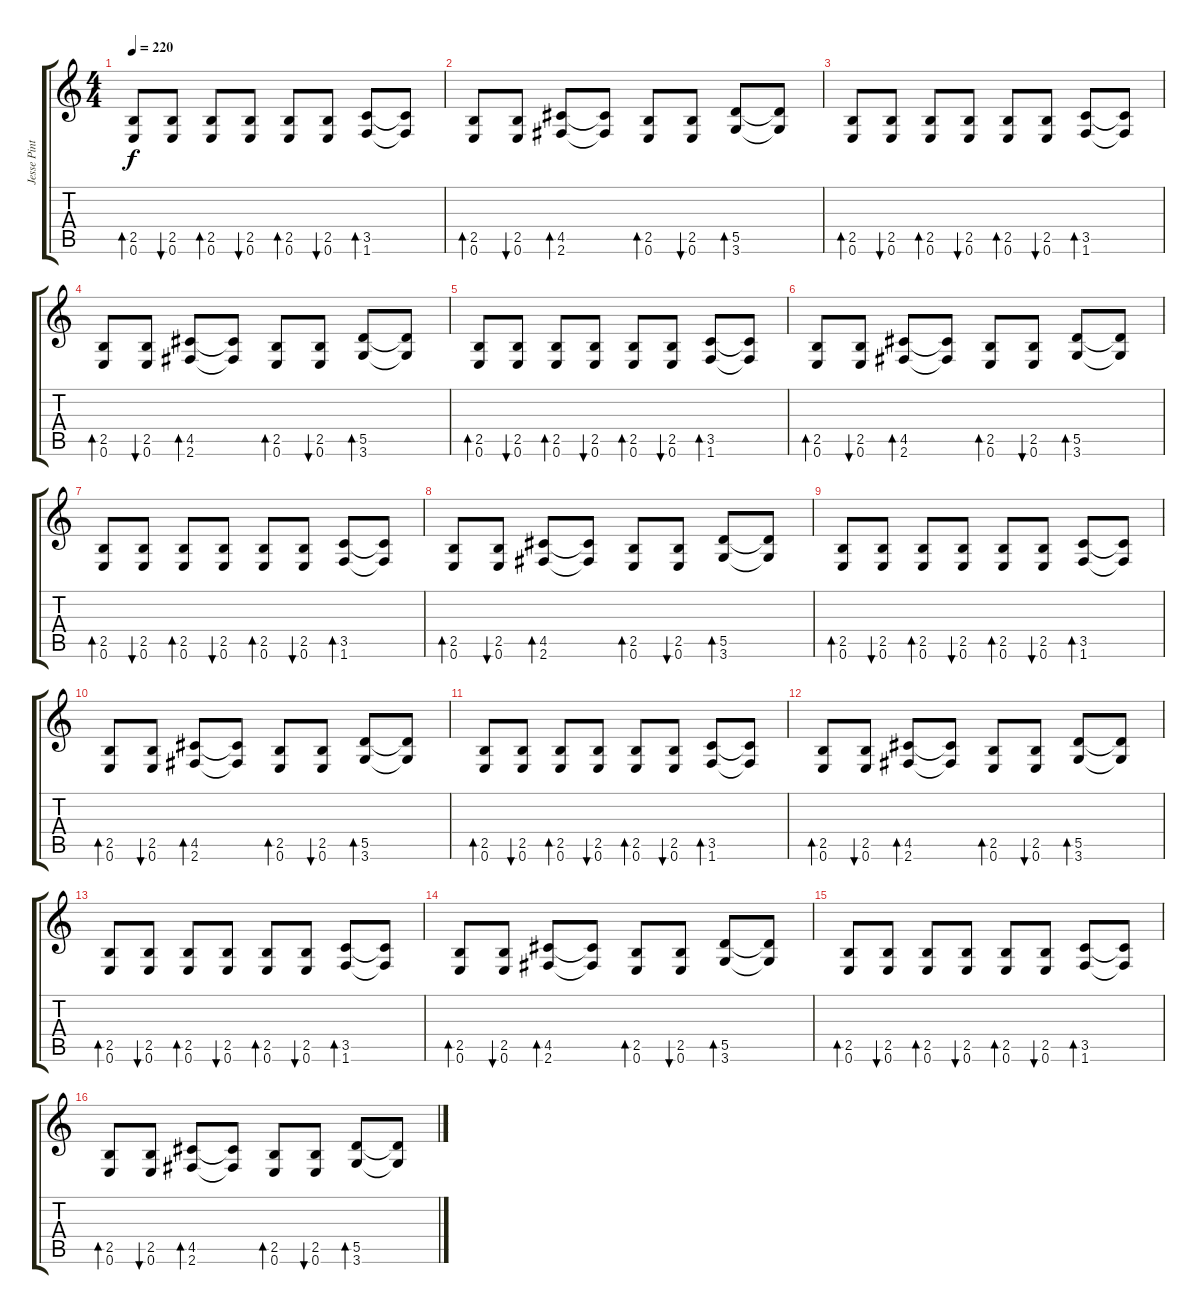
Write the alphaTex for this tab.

\track ("Jesse Pintado" "Jesse Pint") {instrument distortionguitar}
\staff {score tabs}
\tuning (E4 B3 G3 D3 A2 E2) {hide}
\ts (4 4)
\tempo 220
\clef g2
\ks c
(2.5 0.6).8{bd 240 dy f} (2.5 0.6).8{bu 240} (2.5 0.6).8{bd 240} (2.5 0.6).8{bu 240} (2.5 0.6).8{bd 240} (2.5 0.6).8{bu 240} (3.5 1.6).8{bd 240} (3.5{t} 1.6{t}).8 |
(2.5 0.6).8{bd 240} (2.5 0.6).8{bu 240} (4.5 2.6).8{bd 240} (4.5{t} 2.6{t}).8 (2.5 0.6).8{bd 240} (2.5 0.6).8{bu 240} (5.5 3.6).8{bd 240} (5.5{t} 3.6{t}).8 |
(2.5 0.6).8{bd 240} (2.5 0.6).8{bu 240} (2.5 0.6).8{bd 240} (2.5 0.6).8{bu 240} (2.5 0.6).8{bd 240} (2.5 0.6).8{bu 240} (3.5 1.6).8{bd 240} (3.5{t} 1.6{t}).8 |
(2.5 0.6).8{bd 240} (2.5 0.6).8{bu 240} (4.5 2.6).8{bd 240} (4.5{t} 2.6{t}).8 (2.5 0.6).8{bd 240} (2.5 0.6).8{bu 240} (5.5 3.6).8{bd 240} (5.5{t} 3.6{t}).8 |
(2.5 0.6).8{bd 240} (2.5 0.6).8{bu 240} (2.5 0.6).8{bd 240} (2.5 0.6).8{bu 240} (2.5 0.6).8{bd 240} (2.5 0.6).8{bu 240} (3.5 1.6).8{bd 240} (3.5{t} 1.6{t}).8 |
(2.5 0.6).8{bd 240} (2.5 0.6).8{bu 240} (4.5 2.6).8{bd 240} (4.5{t} 2.6{t}).8 (2.5 0.6).8{bd 240} (2.5 0.6).8{bu 240} (5.5 3.6).8{bd 240} (5.5{t} 3.6{t}).8 |
(2.5 0.6).8{bd 240} (2.5 0.6).8{bu 240} (2.5 0.6).8{bd 240} (2.5 0.6).8{bu 240} (2.5 0.6).8{bd 240} (2.5 0.6).8{bu 240} (3.5 1.6).8{bd 240} (3.5{t} 1.6{t}).8 |
(2.5 0.6).8{bd 240} (2.5 0.6).8{bu 240} (4.5 2.6).8{bd 240} (4.5{t} 2.6{t}).8 (2.5 0.6).8{bd 240} (2.5 0.6).8{bu 240} (5.5 3.6).8{bd 240} (5.5{t} 3.6{t}).8 |
(2.5 0.6).8{bd 240} (2.5 0.6).8{bu 240} (2.5 0.6).8{bd 240} (2.5 0.6).8{bu 240} (2.5 0.6).8{bd 240} (2.5 0.6).8{bu 240} (3.5 1.6).8{bd 240} (3.5{t} 1.6{t}).8 |
(2.5 0.6).8{bd 240} (2.5 0.6).8{bu 240} (4.5 2.6).8{bd 240} (4.5{t} 2.6{t}).8 (2.5 0.6).8{bd 240} (2.5 0.6).8{bu 240} (5.5 3.6).8{bd 240} (5.5{t} 3.6{t}).8 |
(2.5 0.6).8{bd 240} (2.5 0.6).8{bu 240} (2.5 0.6).8{bd 240} (2.5 0.6).8{bu 240} (2.5 0.6).8{bd 240} (2.5 0.6).8{bu 240} (3.5 1.6).8{bd 240} (3.5{t} 1.6{t}).8 |
(2.5 0.6).8{bd 240} (2.5 0.6).8{bu 240} (4.5 2.6).8{bd 240} (4.5{t} 2.6{t}).8 (2.5 0.6).8{bd 240} (2.5 0.6).8{bu 240} (5.5 3.6).8{bd 240} (5.5{t} 3.6{t}).8 |
(2.5 0.6).8{bd 240} (2.5 0.6).8{bu 240} (2.5 0.6).8{bd 240} (2.5 0.6).8{bu 240} (2.5 0.6).8{bd 240} (2.5 0.6).8{bu 240} (3.5 1.6).8{bd 240} (3.5{t} 1.6{t}).8 |
(2.5 0.6).8{bd 240} (2.5 0.6).8{bu 240} (4.5 2.6).8{bd 240} (4.5{t} 2.6{t}).8 (2.5 0.6).8{bd 240} (2.5 0.6).8{bu 240} (5.5 3.6).8{bd 240} (5.5{t} 3.6{t}).8 |
(2.5 0.6).8{bd 240} (2.5 0.6).8{bu 240} (2.5 0.6).8{bd 240} (2.5 0.6).8{bu 240} (2.5 0.6).8{bd 240} (2.5 0.6).8{bu 240} (3.5 1.6).8{bd 240} (3.5{t} 1.6{t}).8 |
(2.5 0.6).8{bd 240} (2.5 0.6).8{bu 240} (4.5 2.6).8{bd 240} (4.5{t} 2.6{t}).8 (2.5 0.6).8{bd 240} (2.5 0.6).8{bu 240} (5.5 3.6).8{bd 240} (5.5{t} 3.6{t}).8
